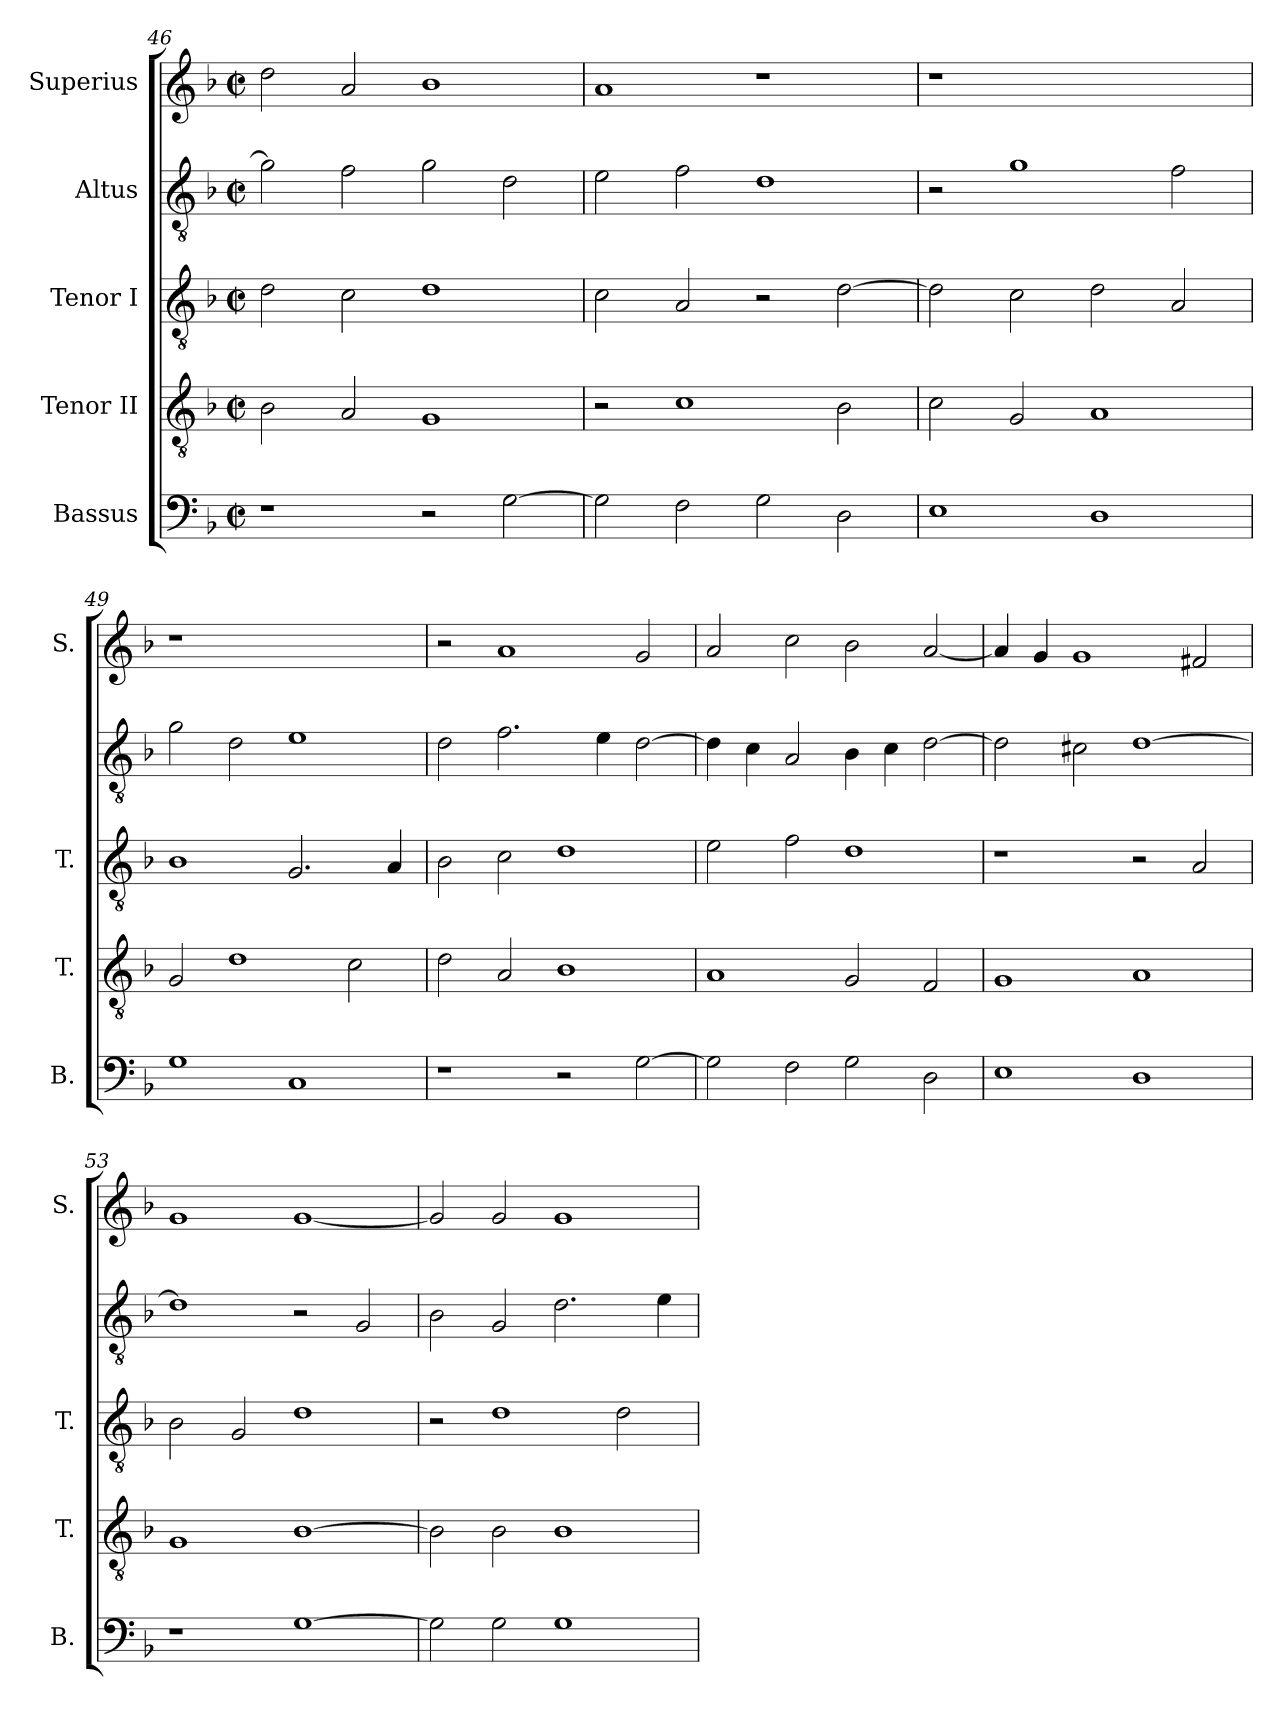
**kern	**kern	**kern	**kern	**kern
*part5	*part4	*part3	*part2	*part1
*staff5	*staff4	*staff3	*staff2	*staff1
*I"Bassus	*I"Tenor II	*I"Tenor I	*I"Altus	*I"Superius
*I'B.	*I'T.	*I'T.	*	*I'S.
*clefF4	*clefGv2	*clefGv2	*clefGv2	*clefG2
*	*ITrd7c12	*ITrd7c12	*ITrd7c12	*
*k[b-]	*k[b-]	*k[b-]	*k[b-]	*k[b-]
*F:	*F:	*F:	*F:	*F:
*M2/2	*M2/2	*M2/2	*M2/2	*M2/2
*met(c|)	*met(c|)	*met(c|)	*met(c|)	*met(c|)
=46	=46	=46	=46	=46
1r	2BB-i\	2Di\	2Gi\]	2ddi\
.	2AAi/	2Ci\	2Fi\	2ai/
2r	1GGi	1Di	2Gi\	1b-i
[>2Gi\	.	.	2Di\	.
=47	=47	=47	=47	=47
2Gi\]	2r	2Ci\	2Ei\	1ai
2Fi\	1Ci	2AAi/	2Fi\	.
2Gi\	.	2r	1Di	1r
2Di\	2BB-i\	[>2Di\	.	.
=48	=48	=48	=48	=48
!	!	!	!	!LO:N:vis=1
1Ei	2Ci\	2Di\]	2r	1r
.	2GGi/	2Ci\	1Gi	.
1Di	1AAi	2Di\	.	1ryy
.	.	2AAi/	2Fi\	.
=49	=49	=49	=49	=49
!	!	!	!	!LO:N:vis=1
1Gi	2GGi/	1BB-i	2Gi\	1r
.	1Di	.	2Di\	.
1Ci	.	2.GGi/	1Ei	1ryy
.	2Ci\	.	.	.
.	.	4AAi/	.	.
!!LO:PB:g=z
=50	=50	=50	=50	=50
1r	2Di\	2BB-i\	2Di\	2r
.	2AAi/	2Ci\	2.Fi\	1ai
2r	1BB-i	1Di	.	.
.	.	.	4Ei\	.
[>2Gi\	.	.	[>2Di\	2gi/
=51	=51	=51	=51	=51
2Gi\]	1AAi	2Ei\	4Di\]	2ai/
.	.	.	4Ci\	.
2Fi\	.	2Fi\	2AAi/	2cci\
2Gi\	2GGi/	1Di	4BB-i\	2b-i\
.	.	.	4Ci\	.
2Di\	2FFi/	.	[>2Di\	[<2ai/
=52	=52	=52	=52	=52
1Ei	1GGi	1r	2Di\]	4ai/]
.	.	.	.	4gi/
.	.	.	2C#Xi\	1gi
1Di	1AAi	2r	[>1Di	.
.	.	2AAi/	.	2f#Xi/
=53	=53	=53	=53	=53
1r	1GGi	2BB-i\	1Di]	1gi
.	.	2GGi/	.	.
[>1Gi	[>1BB-i	1Di	2r	[<1gi
.	.	.	2GGi/	.
=54	=54	=54	=54	=54
2Gi\]	2BB-i\]	2r	2BB-i\	2gi/]
2Gi\	2BB-i\	1Di	2GGi/	2gi/
1Gi	1BB-i	.	2.Di\	1gi
.	.	2Di\	.	.
.	.	.	4Ei\	.
=	=	=	=	=
*-	*-	*-	*-	*-
